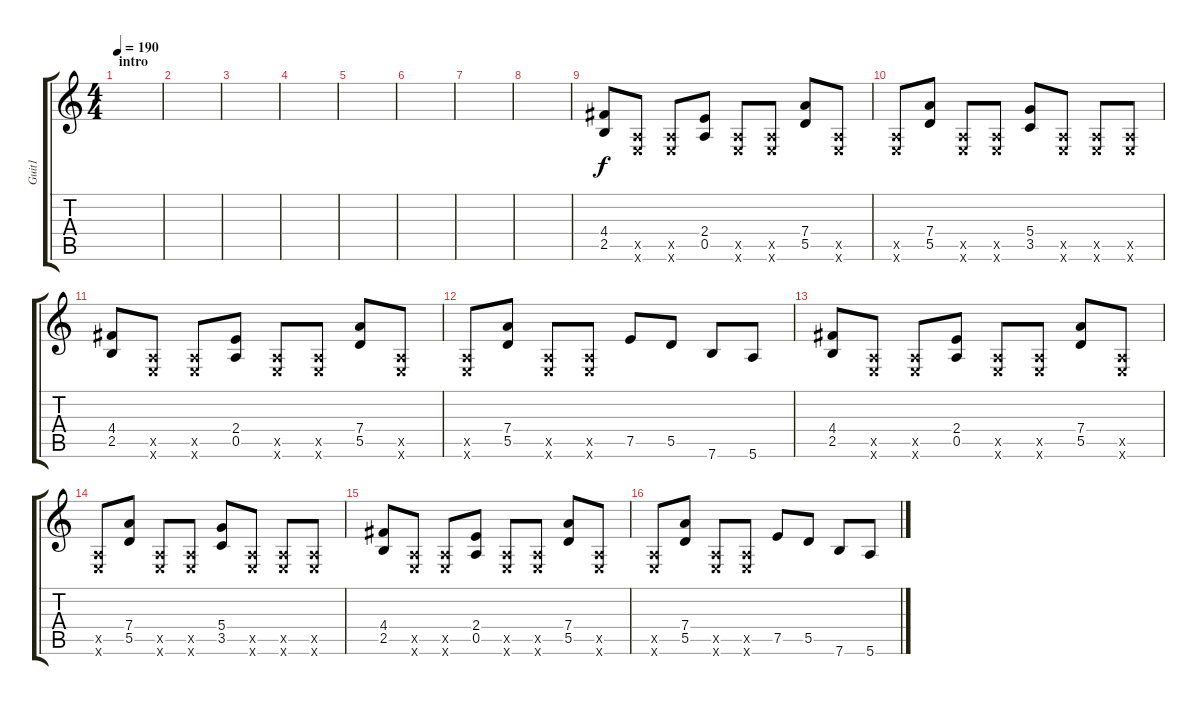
\track ("Guit1" "Guit1") {instrument distortionguitar}
\staff {score tabs}
\tuning (E4 B3 G3 D3 A2 E2) {hide}
\ts (4 4)
\section ("" "intro")
\tempo 190
\clef g2
\ks c
|
|
|
|
|
|
|
|
(4.4 2.5).8 (0.5{x} 0.6{x}).8 (0.5{x} 0.6{x}).8 (2.4 0.5).8 (0.5{x} 0.6{x}).8 (0.5{x} 0.6{x}).8 (7.4 5.5).8 (0.5{x} 0.6{x}).8 |
(0.5{x} 0.6{x}).8 (7.4 5.5).8 (0.5{x} 0.6{x}).8 (0.5{x} 0.6{x}).8 (5.4 3.5).8 (0.5{x} 0.6{x}).8 (0.5{x} 0.6{x}).8 (0.5{x} 0.6{x}).8 |
(4.4 2.5).8 (0.5{x} 0.6{x}).8 (0.5{x} 0.6{x}).8 (2.4 0.5).8 (0.5{x} 0.6{x}).8 (0.5{x} 0.6{x}).8 (7.4 5.5).8 (0.5{x} 0.6{x}).8 |
(0.5{x} 0.6{x}).8 (7.4 5.5).8 (0.5{x} 0.6{x}).8 (0.5{x} 0.6{x}).8 7.5.8 5.5.8 7.6.8 5.6.8 |
(4.4 2.5).8 (0.5{x} 0.6{x}).8 (0.5{x} 0.6{x}).8 (2.4 0.5).8 (0.5{x} 0.6{x}).8 (0.5{x} 0.6{x}).8 (7.4 5.5).8 (0.5{x} 0.6{x}).8 |
(0.5{x} 0.6{x}).8 (7.4 5.5).8 (0.5{x} 0.6{x}).8 (0.5{x} 0.6{x}).8 (5.4 3.5).8 (0.5{x} 0.6{x}).8 (0.5{x} 0.6{x}).8 (0.5{x} 0.6{x}).8 |
(4.4 2.5).8 (0.5{x} 0.6{x}).8 (0.5{x} 0.6{x}).8 (2.4 0.5).8 (0.5{x} 0.6{x}).8 (0.5{x} 0.6{x}).8 (7.4 5.5).8 (0.5{x} 0.6{x}).8 |
(0.5{x} 0.6{x}).8 (7.4 5.5).8 (0.5{x} 0.6{x}).8 (0.5{x} 0.6{x}).8 7.5.8 5.5.8 7.6.8 5.6.8
